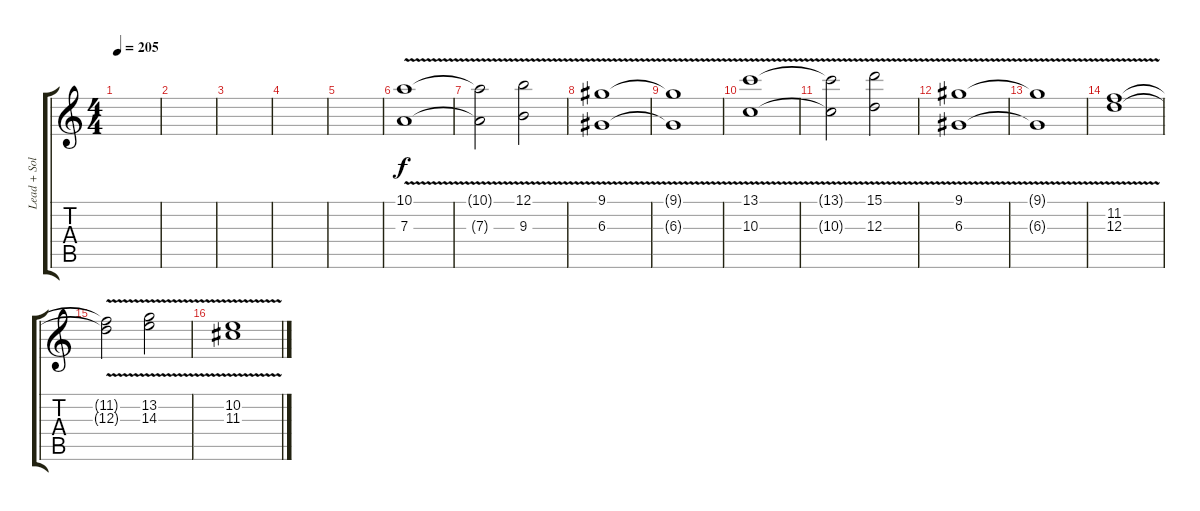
\track ("Lead + Solo" "Lead + Sol") {instrument distortionguitar}
\staff {score tabs}
\tuning (B3 Gb3 D3 A2 E2 B1) {hide}
\ts (4 4)
\tempo 205
\clef g2
\ks c
|
|
|
|
|
(10.1{v} 7.3).1 |
(10.1{t} 7.3{t}).2 (12.1{v} 9.3).2 |
(9.1{v} 6.3).1 |
(9.1{t} 6.3{t}).1 |
(13.1{v} 10.3).1 |
(13.1{t} 10.3{t}).2 (15.1{v} 12.3).2 |
(9.1{v} 6.3).1 |
(9.1{t} 6.3{t}).1 |
(11.2{v} 12.3).1 |
(11.2{t} 12.3{t}).2 (13.2{v} 14.3).2 |
(10.2{v} 11.3).1
